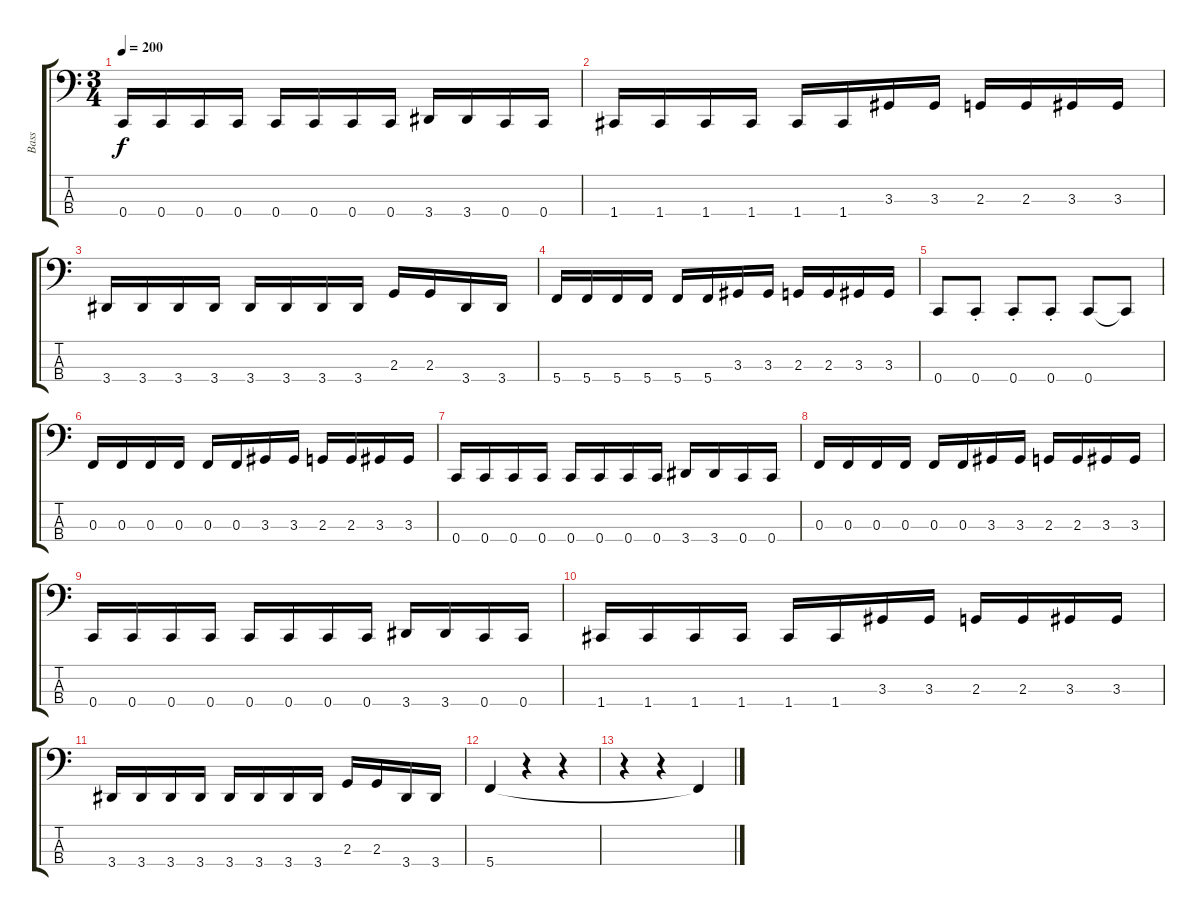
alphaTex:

\track ("Bass" "Bass") {instrument electricbasspick}
\staff {score tabs}
\tuning (Eb2 Bb1 F1 C1) {hide}
\ts (3 4)
\tempo 200
\clef f4
\ks c
0.4.16{dy f} 0.4.16 0.4.16 0.4.16 0.4.16 0.4.16 0.4.16 0.4.16 3.4.16 3.4.16 0.4.16 0.4.16 |
1.4.16 1.4.16 1.4.16 1.4.16 1.4.16 1.4.16 3.3.16 3.3.16 2.3.16 2.3.16 3.3.16 3.3.16 |
3.4.16 3.4.16 3.4.16 3.4.16 3.4.16 3.4.16 3.4.16 3.4.16 2.3.16 2.3.16 3.4.16 3.4.16 |
5.4.16 5.4.16 5.4.16 5.4.16 5.4.16 5.4.16 3.3.16 3.3.16 2.3.16 2.3.16 3.3.16 3.3.16 |
0.4.8 0.4{st}.8 0.4{st}.8 0.4{st}.8 0.4.8 0.4{t}.8 |
0.3.16 0.3.16 0.3.16 0.3.16 0.3.16 0.3.16 3.3.16 3.3.16 2.3.16 2.3.16 3.3.16 3.3.16 |
0.4.16 0.4.16 0.4.16 0.4.16 0.4.16 0.4.16 0.4.16 0.4.16 3.4.16 3.4.16 0.4.16 0.4.16 |
0.3.16 0.3.16 0.3.16 0.3.16 0.3.16 0.3.16 3.3.16 3.3.16 2.3.16 2.3.16 3.3.16 3.3.16 |
0.4.16 0.4.16 0.4.16 0.4.16 0.4.16 0.4.16 0.4.16 0.4.16 3.4.16 3.4.16 0.4.16 0.4.16 |
1.4.16 1.4.16 1.4.16 1.4.16 1.4.16 1.4.16 3.3.16 3.3.16 2.3.16 2.3.16 3.3.16 3.3.16 |
3.4.16 3.4.16 3.4.16 3.4.16 3.4.16 3.4.16 3.4.16 3.4.16 2.3.16 2.3.16 3.4.16 3.4.16 |
5.4.4 r.4 r.4 |
r.4 r.4 5.4{t}.4
